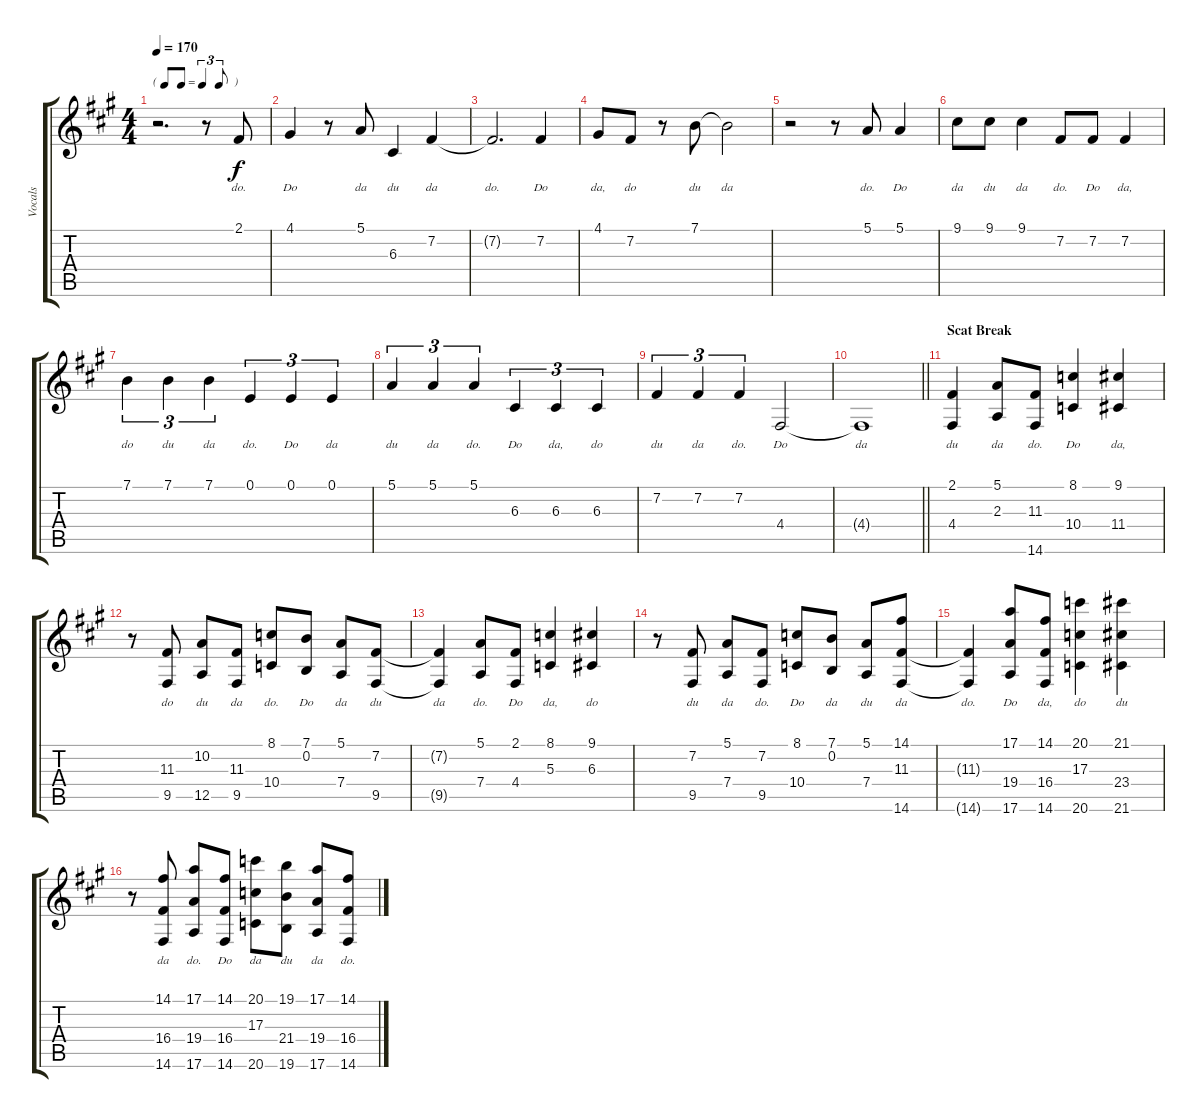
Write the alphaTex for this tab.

\track ("Vocals" "Vocals") {instrument vibraphone}
\staff {score tabs}
\tuning (E4 B3 G3 D3 A2 E2) {hide}
\ts (4 4)
\tf triplet8th
\tempo 170
\clef g2
\ks a
r.2{d dy f} r.8 2.1.8{lyrics (0 "do.") lyrics (1 "") lyrics (2 "") lyrics (3 "") lyrics (4 "")} |
4.1.4{lyrics (0 "Do") lyrics (1 "") lyrics (2 "") lyrics (3 "") lyrics (4 "")} r.8 5.1.8{lyrics (0 "da") lyrics (1 "") lyrics (2 "") lyrics (3 "") lyrics (4 "")} 6.3.4{lyrics (0 "du") lyrics (1 "") lyrics (2 "") lyrics (3 "") lyrics (4 "")} 7.2.4{lyrics (0 "da") lyrics (1 "") lyrics (2 "") lyrics (3 "") lyrics (4 "")} |
7.2{t}.2{d lyrics (0 "do.") lyrics (1 "") lyrics (2 "") lyrics (3 "") lyrics (4 "")} 7.2.4{lyrics (0 "Do") lyrics (1 "") lyrics (2 "") lyrics (3 "") lyrics (4 "")} |
4.1.8{lyrics (0 "da,") lyrics (1 "") lyrics (2 "") lyrics (3 "") lyrics (4 "")} 7.2.8{lyrics (0 "do") lyrics (1 "") lyrics (2 "") lyrics (3 "") lyrics (4 "")} r.8 7.1.8{lyrics (0 "du") lyrics (1 "") lyrics (2 "") lyrics (3 "") lyrics (4 "")} 7.1{t}.2{lyrics (0 "da") lyrics (1 "") lyrics (2 "") lyrics (3 "") lyrics (4 "")} |
r.2 r.8 5.1.8{lyrics (0 "do.") lyrics (1 "") lyrics (2 "") lyrics (3 "") lyrics (4 "")} 5.1.4{lyrics (0 "Do") lyrics (1 "") lyrics (2 "") lyrics (3 "") lyrics (4 "")} |
9.1.8{lyrics (0 "da") lyrics (1 "") lyrics (2 "") lyrics (3 "") lyrics (4 "")} 9.1.8{lyrics (0 "du") lyrics (1 "") lyrics (2 "") lyrics (3 "") lyrics (4 "")} 9.1.4{lyrics (0 "da") lyrics (1 "") lyrics (2 "") lyrics (3 "") lyrics (4 "")} 7.2.8{lyrics (0 "do.") lyrics (1 "") lyrics (2 "") lyrics (3 "") lyrics (4 "")} 7.2.8{lyrics (0 "Do") lyrics (1 "") lyrics (2 "") lyrics (3 "") lyrics (4 "")} 7.2.4{lyrics (0 "da,") lyrics (1 "") lyrics (2 "") lyrics (3 "") lyrics (4 "")} |
7.1.4{tu (3 2) lyrics (0 "do") lyrics (1 "") lyrics (2 "") lyrics (3 "") lyrics (4 "")} 7.1.4{tu (3 2) lyrics (0 "du") lyrics (1 "") lyrics (2 "") lyrics (3 "") lyrics (4 "")} 7.1.4{tu (3 2) lyrics (0 "da") lyrics (1 "") lyrics (2 "") lyrics (3 "") lyrics (4 "")} 0.1.4{tu (3 2) lyrics (0 "do.") lyrics (1 "") lyrics (2 "") lyrics (3 "") lyrics (4 "")} 0.1.4{tu (3 2) lyrics (0 "Do") lyrics (1 "") lyrics (2 "") lyrics (3 "") lyrics (4 "")} 0.1.4{tu (3 2) lyrics (0 "da") lyrics (1 "") lyrics (2 "") lyrics (3 "") lyrics (4 "")} |
5.1.4{tu (3 2) lyrics (0 "du") lyrics (1 "") lyrics (2 "") lyrics (3 "") lyrics (4 "")} 5.1.4{tu (3 2) lyrics (0 "da") lyrics (1 "") lyrics (2 "") lyrics (3 "") lyrics (4 "")} 5.1.4{tu (3 2) lyrics (0 "do.") lyrics (1 "") lyrics (2 "") lyrics (3 "") lyrics (4 "")} 6.3.4{tu (3 2) lyrics (0 "Do") lyrics (1 "") lyrics (2 "") lyrics (3 "") lyrics (4 "")} 6.3.4{tu (3 2) lyrics (0 "da,") lyrics (1 "") lyrics (2 "") lyrics (3 "") lyrics (4 "")} 6.3.4{tu (3 2) lyrics (0 "do") lyrics (1 "") lyrics (2 "") lyrics (3 "") lyrics (4 "")} |
7.2.4{tu (3 2) lyrics (0 "du") lyrics (1 "") lyrics (2 "") lyrics (3 "") lyrics (4 "")} 7.2.4{tu (3 2) lyrics (0 "da") lyrics (1 "") lyrics (2 "") lyrics (3 "") lyrics (4 "")} 7.2.4{tu (3 2) lyrics (0 "do.") lyrics (1 "") lyrics (2 "") lyrics (3 "") lyrics (4 "")} 4.4.2{lyrics (0 "Do") lyrics (1 "") lyrics (2 "") lyrics (3 "") lyrics (4 "")} |
\barLineRight lightlight
4.4{t}.1{lyrics (0 "da") lyrics (1 "") lyrics (2 "") lyrics (3 "") lyrics (4 "")} |
\section ("" "Scat Break")
(2.1 4.4).4{lyrics (0 "du") lyrics (1 "") lyrics (2 "") lyrics (3 "") lyrics (4 "")} (5.1 2.3).8{lyrics (0 "da") lyrics (1 "") lyrics (2 "") lyrics (3 "") lyrics (4 "")} (11.3 14.6).8{lyrics (0 "do.") lyrics (1 "") lyrics (2 "") lyrics (3 "") lyrics (4 "")} (8.1 10.4).4{lyrics (0 "Do") lyrics (1 "") lyrics (2 "") lyrics (3 "") lyrics (4 "")} (9.1 11.4).4{lyrics (0 "da,") lyrics (1 "") lyrics (2 "") lyrics (3 "") lyrics (4 "")} |
r.8 (11.3 9.5).8{lyrics (0 "do") lyrics (1 "") lyrics (2 "") lyrics (3 "") lyrics (4 "")} (10.2 12.5).8{lyrics (0 "du") lyrics (1 "") lyrics (2 "") lyrics (3 "") lyrics (4 "")} (11.3 9.5).8{lyrics (0 "da") lyrics (1 "") lyrics (2 "") lyrics (3 "") lyrics (4 "")} (8.1 10.4).8{lyrics (0 "do.") lyrics (1 "") lyrics (2 "") lyrics (3 "") lyrics (4 "")} (7.1 0.2).8{lyrics (0 "Do") lyrics (1 "") lyrics (2 "") lyrics (3 "") lyrics (4 "")} (5.1 7.4).8{lyrics (0 "da") lyrics (1 "") lyrics (2 "") lyrics (3 "") lyrics (4 "")} (7.2 9.5).8{lyrics (0 "du") lyrics (1 "") lyrics (2 "") lyrics (3 "") lyrics (4 "")} |
(7.2{t} 9.5{t}).4{lyrics (0 "da") lyrics (1 "") lyrics (2 "") lyrics (3 "") lyrics (4 "")} (5.1 7.4).8{lyrics (0 "do.") lyrics (1 "") lyrics (2 "") lyrics (3 "") lyrics (4 "")} (2.1 4.4).8{lyrics (0 "Do") lyrics (1 "") lyrics (2 "") lyrics (3 "") lyrics (4 "")} (8.1 5.3).4{lyrics (0 "da,") lyrics (1 "") lyrics (2 "") lyrics (3 "") lyrics (4 "")} (9.1 6.3).4{lyrics (0 "do") lyrics (1 "") lyrics (2 "") lyrics (3 "") lyrics (4 "")} |
r.8 (7.2 9.5).8{lyrics (0 "du") lyrics (1 "") lyrics (2 "") lyrics (3 "") lyrics (4 "")} (5.1 7.4).8{lyrics (0 "da") lyrics (1 "") lyrics (2 "") lyrics (3 "") lyrics (4 "")} (7.2 9.5).8{lyrics (0 "do.") lyrics (1 "") lyrics (2 "") lyrics (3 "") lyrics (4 "")} (8.1 10.4).8{lyrics (0 "Do") lyrics (1 "") lyrics (2 "") lyrics (3 "") lyrics (4 "")} (7.1 0.2).8{lyrics (0 "da") lyrics (1 "") lyrics (2 "") lyrics (3 "") lyrics (4 "")} (5.1 7.4).8{lyrics (0 "du") lyrics (1 "") lyrics (2 "") lyrics (3 "") lyrics (4 "")} (14.1 11.3 14.6).8{lyrics (0 "da") lyrics (1 "") lyrics (2 "") lyrics (3 "") lyrics (4 "")} |
(11.3{t} 14.6{t}).4{lyrics (0 "do.") lyrics (1 "") lyrics (2 "") lyrics (3 "") lyrics (4 "")} (17.1 19.4 17.6).8{lyrics (0 "Do") lyrics (1 "") lyrics (2 "") lyrics (3 "") lyrics (4 "")} (14.1 16.4 14.6).8{lyrics (0 "da,") lyrics (1 "") lyrics (2 "") lyrics (3 "") lyrics (4 "")} (20.1 17.3 20.6).4{lyrics (0 "do") lyrics (1 "") lyrics (2 "") lyrics (3 "") lyrics (4 "")} (21.1 23.4 21.6).4{lyrics (0 "du") lyrics (1 "") lyrics (2 "") lyrics (3 "") lyrics (4 "")} |
r.8 (14.1 16.4 14.6).8{lyrics (0 "da") lyrics (1 "") lyrics (2 "") lyrics (3 "") lyrics (4 "")} (17.1 19.4 17.6).8{lyrics (0 "do.") lyrics (1 "") lyrics (2 "") lyrics (3 "") lyrics (4 "")} (14.1 16.4 14.6).8{lyrics (0 "Do") lyrics (1 "") lyrics (2 "") lyrics (3 "") lyrics (4 "")} (20.1 17.3 20.6).8{lyrics (0 "da") lyrics (1 "") lyrics (2 "") lyrics (3 "") lyrics (4 "")} (19.1 21.4 19.6).8{lyrics (0 "du") lyrics (1 "") lyrics (2 "") lyrics (3 "") lyrics (4 "")} (17.1 19.4 17.6).8{lyrics (0 "da") lyrics (1 "") lyrics (2 "") lyrics (3 "") lyrics (4 "")} (14.1 16.4 14.6).8{lyrics (0 "do.") lyrics (1 "") lyrics (2 "") lyrics (3 "") lyrics (4 "")}
